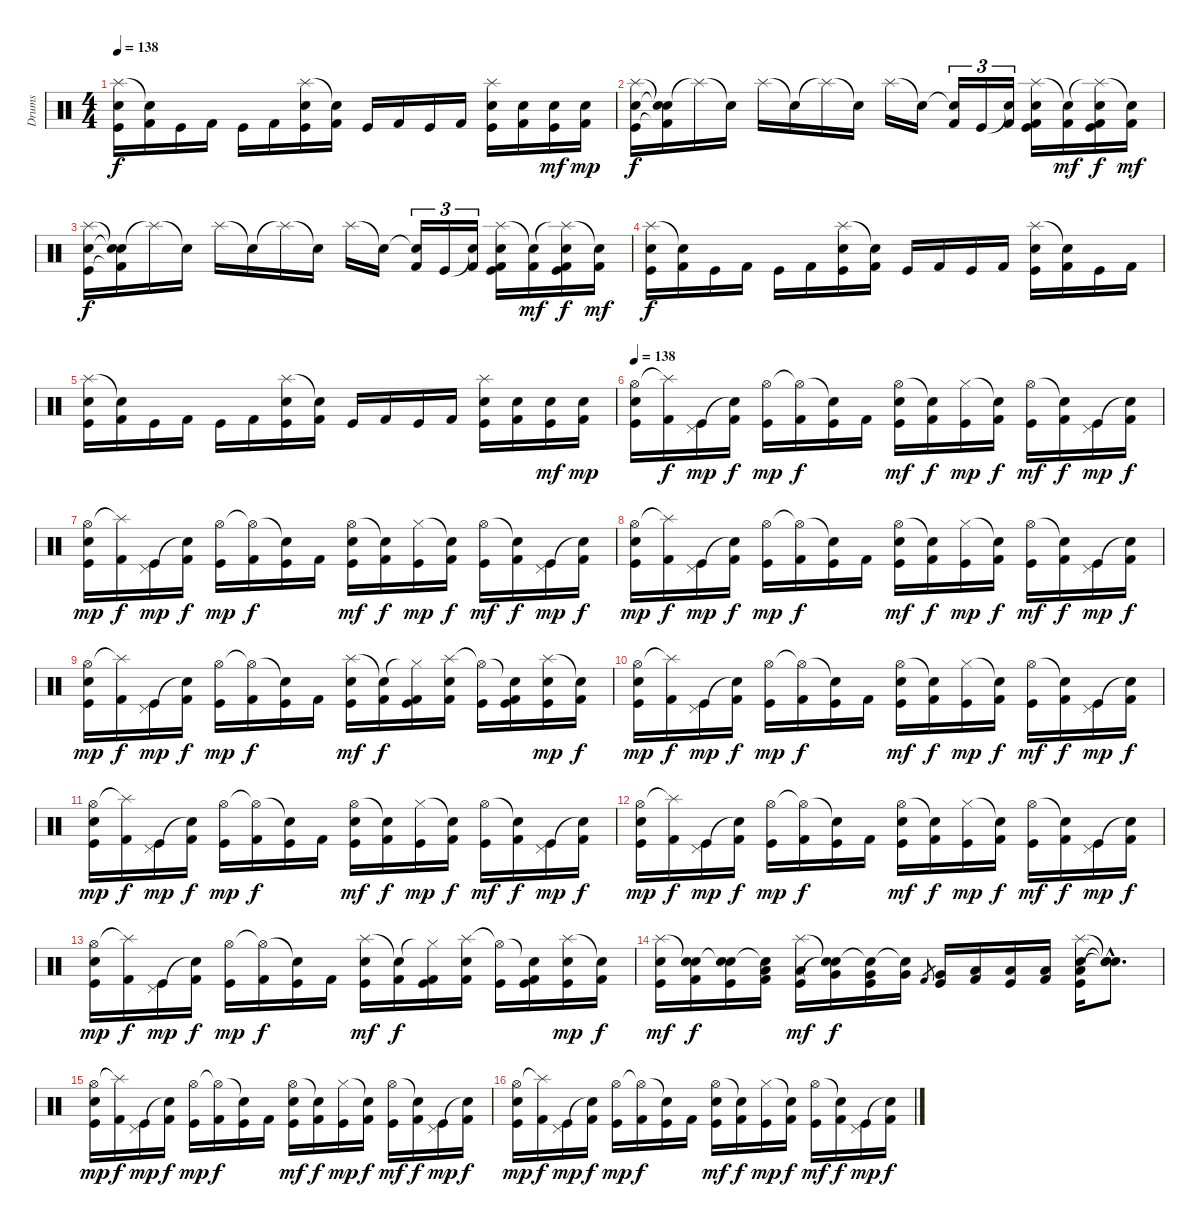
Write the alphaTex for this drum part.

\track ("Drums" "Drums") {instrument percussion}
\staff {score}
\articulation defaults
\ts (4 4)
\tempo 138
\clef neutral
\ks c
("Splash (hit)" "Snare (hit) 2" "Kick (hit)").16{dy f} ("Snare (hit)"{t} "Kick (hit) 2").16 "Kick (hit)".16 "Kick (hit) 2".16 "Kick (hit)".16 "Kick (hit) 2".16 ("Splash (hit)" "Snare (hit) 2" "Kick (hit)").16 ("Snare (hit)"{t} "Kick (hit) 2").16 "Kick (hit)".16 "Kick (hit) 2".16 "Kick (hit)".16 "Kick (hit) 2".16 ("Splash (hit)" "Snare (hit) 2" "Kick (hit)").16 ("Snare (hit) 2" "Kick (hit) 2").16 ("Snare (hit) 2" "Kick (hit)").16{dy mf} ("Snare (hit) 2" "Kick (hit) 2").16{dy mp} |
("Splash (hit)" "Snare (hit) 2" "Kick (hit)").16{dy f} ("Snare (hit)"{t} "Snare (hit)"{t} "Kick (hit) 2"{t}).16 "Splash (hit)"{t}.16 "Snare (hit)"{t}.16 "Splash (hit)".16 "Snare (hit)"{t}.16 "Splash (hit)"{t}.16 "Snare (hit)"{t}.16 "Splash (hit)".16 "Snare (hit)"{t}.16 ("Snare (hit)"{t} "Kick (hit) 2").16{tu (3 2)} "Kick (hit)".16{tu (3 2)} ("Snare (hit)"{t} "Kick (hit) 2").16{tu (3 2)} ("Splash (hit)" "Snare (hit) 2" "Kick (hit) 2" "Kick (hit)").16 ("Snare (hit)"{t} "Kick (hit) 2").16{dy mf} ("Splash (hit)"{t} "Snare (hit) 2" "Kick (hit) 2" "Kick (hit)").16{dy f} ("Snare (hit)"{t} "Kick (hit) 2").16{dy mf} |
("Splash (hit)" "Snare (hit) 2" "Kick (hit)").16{dy f} ("Snare (hit)"{t} "Snare (hit)"{t} "Kick (hit) 2"{t}).16 "Splash (hit)"{t}.16 "Snare (hit)"{t}.16 "Splash (hit)".16 "Snare (hit)"{t}.16 "Splash (hit)"{t}.16 "Snare (hit)"{t}.16 "Splash (hit)".16 "Snare (hit)"{t}.16 ("Snare (hit)"{t} "Kick (hit) 2").16{tu (3 2)} "Kick (hit)".16{tu (3 2)} ("Snare (hit)"{t} "Kick (hit) 2").16{tu (3 2)} ("Splash (hit)" "Snare (hit) 2" "Kick (hit) 2" "Kick (hit)").16 ("Snare (hit)"{t} "Kick (hit) 2").16{dy mf} ("Splash (hit)"{t} "Snare (hit) 2" "Kick (hit) 2" "Kick (hit)").16{dy f} ("Snare (hit)"{t} "Kick (hit) 2").16{dy mf} |
("Splash (hit)" "Snare (hit) 2" "Kick (hit)").16{dy f} ("Snare (hit)"{t} "Kick (hit) 2").16 "Kick (hit)".16 "Kick (hit) 2".16 "Kick (hit)".16 "Kick (hit) 2".16 ("Splash (hit)" "Snare (hit) 2" "Kick (hit)").16 ("Snare (hit)"{t} "Kick (hit) 2").16 "Kick (hit)".16 "Kick (hit) 2".16 "Kick (hit)".16 "Kick (hit) 2".16 ("Splash (hit)" "Snare (hit) 2" "Kick (hit)").16 ("Snare (hit)"{t} "Kick (hit) 2").16 "Kick (hit)".16 "Kick (hit) 2".16 |
("Splash (hit)" "Snare (hit) 2" "Kick (hit)").16 ("Snare (hit)"{t} "Kick (hit) 2").16 "Kick (hit)".16 "Kick (hit) 2".16 "Kick (hit)".16 "Kick (hit) 2".16 ("Splash (hit)" "Snare (hit) 2" "Kick (hit)").16 ("Snare (hit)"{t} "Kick (hit) 2").16 "Kick (hit)".16 "Kick (hit) 2".16 "Kick (hit)".16 "Kick (hit) 2".16 ("Splash (hit)" "Snare (hit) 2" "Kick (hit)").16 ("Snare (hit) 2" "Kick (hit) 2").16 ("Snare (hit) 2" "Kick (hit)").16{dy mf} ("Snare (hit) 2" "Kick (hit) 2").16{dy mp} |
\tempo 138
("Hi-Hat (open)" "Snare (hit) 2" "Kick (hit)").16 ("Splash (hit)"{t} "Kick (hit) 2").16{dy f} ("Pedal Hi-Hat (hit)" "Kick (hit)").16{dy mp} ("Snare (hit)"{t} "Kick (hit) 2").16{dy f} ("Hi-Hat (open)" "Kick (hit)").16{dy mp} ("Hi-Hat (open)"{t} "Kick (hit) 2").16{dy f} ("Snare (hit)"{t} "Kick (hit)").16 "Kick (hit) 2".16 ("Hi-Hat (open)" "Snare (hit) 2" "Kick (hit)").16{dy mf} ("Snare (hit)"{t} "Kick (hit) 2").16{dy f} ("Hi-Hat (closed)" "Kick (hit)").16{dy mp} ("Snare (hit)"{t} "Kick (hit) 2").16{dy f} ("Hi-Hat (open)" "Kick (hit)").16{dy mf} ("Snare (hit)"{t} "Kick (hit) 2").16{dy f} ("Pedal Hi-Hat (hit)" "Kick (hit)").16{dy mp} ("Snare (hit)"{t} "Kick (hit) 2").16{dy f} |
("Hi-Hat (open)" "Snare (hit) 2" "Kick (hit)").16{dy mp} ("Splash (hit)"{t} "Kick (hit) 2").16{dy f} ("Pedal Hi-Hat (hit)" "Kick (hit)").16{dy mp} ("Snare (hit)"{t} "Kick (hit) 2").16{dy f} ("Hi-Hat (open)" "Kick (hit)").16{dy mp} ("Hi-Hat (open)"{t} "Kick (hit) 2").16{dy f} ("Snare (hit)"{t} "Kick (hit)").16 "Kick (hit) 2".16 ("Hi-Hat (open)" "Snare (hit) 2" "Kick (hit)").16{dy mf} ("Snare (hit)"{t} "Kick (hit) 2").16{dy f} ("Hi-Hat (closed)" "Kick (hit)").16{dy mp} ("Snare (hit)"{t} "Kick (hit) 2").16{dy f} ("Hi-Hat (open)" "Kick (hit)").16{dy mf} ("Snare (hit)"{t} "Kick (hit) 2").16{dy f} ("Pedal Hi-Hat (hit)" "Kick (hit)").16{dy mp} ("Snare (hit)"{t} "Kick (hit) 2").16{dy f} |
("Hi-Hat (open)" "Snare (hit) 2" "Kick (hit)").16{dy mp} ("Splash (hit)"{t} "Kick (hit) 2").16{dy f} ("Pedal Hi-Hat (hit)" "Kick (hit)").16{dy mp} ("Snare (hit)"{t} "Kick (hit) 2").16{dy f} ("Hi-Hat (open)" "Kick (hit)").16{dy mp} ("Hi-Hat (open)"{t} "Kick (hit) 2").16{dy f} ("Snare (hit)"{t} "Kick (hit)").16 "Kick (hit) 2".16 ("Hi-Hat (open)" "Snare (hit) 2" "Kick (hit)").16{dy mf} ("Snare (hit)"{t} "Kick (hit) 2").16{dy f} ("Hi-Hat (closed)" "Kick (hit)").16{dy mp} ("Snare (hit)"{t} "Kick (hit) 2").16{dy f} ("Hi-Hat (open)" "Kick (hit)").16{dy mf} ("Snare (hit)"{t} "Kick (hit) 2").16{dy f} ("Pedal Hi-Hat (hit)" "Kick (hit)").16{dy mp} ("Snare (hit)"{t} "Kick (hit) 2").16{dy f} |
("Hi-Hat (open)" "Snare (hit) 2" "Kick (hit)").16{dy mp} ("Splash (hit)"{t} "Kick (hit) 2").16{dy f} ("Pedal Hi-Hat (hit)" "Kick (hit)").16{dy mp} ("Snare (hit)"{t} "Kick (hit) 2").16{dy f} ("Hi-Hat (open)" "Kick (hit)").16{dy mp} ("Hi-Hat (open)"{t} "Kick (hit) 2").16{dy f} ("Snare (hit)"{t} "Kick (hit)").16 "Kick (hit) 2".16 ("Splash (hit)" "Snare (hit) 2" "Kick (hit)").16{dy mf} ("Snare (hit)"{t} "Kick (hit) 2").16{dy f} ("Hi-Hat (closed)"{t} "Kick (hit) 2" "Kick (hit)").16 ("Splash (hit)" "Snare (hit) 2" "Kick (hit) 2").16 ("Hi-Hat (open)"{t} "Kick (hit)").16 ("Snare (hit)"{t} "Kick (hit)" "Kick (hit) 2").16 ("Splash (hit)" "Snare (hit) 2" "Kick (hit)").16{dy mp} ("Snare (hit)"{t} "Kick (hit) 2").16{dy f} |
("Hi-Hat (open)" "Snare (hit) 2" "Kick (hit)").16{dy mp} ("Splash (hit)"{t} "Kick (hit) 2").16{dy f} ("Pedal Hi-Hat (hit)" "Kick (hit)").16{dy mp} ("Snare (hit)"{t} "Kick (hit) 2").16{dy f} ("Hi-Hat (open)" "Kick (hit)").16{dy mp} ("Hi-Hat (open)"{t} "Kick (hit) 2").16{dy f} ("Snare (hit)"{t} "Kick (hit)").16 "Kick (hit) 2".16 ("Hi-Hat (open)" "Snare (hit) 2" "Kick (hit)").16{dy mf} ("Snare (hit)"{t} "Kick (hit) 2").16{dy f} ("Hi-Hat (closed)" "Kick (hit)").16{dy mp} ("Snare (hit)"{t} "Kick (hit) 2").16{dy f} ("Hi-Hat (open)" "Kick (hit)").16{dy mf} ("Snare (hit)"{t} "Kick (hit) 2").16{dy f} ("Pedal Hi-Hat (hit)" "Kick (hit)").16{dy mp} ("Snare (hit)"{t} "Kick (hit) 2").16{dy f} |
("Hi-Hat (open)" "Snare (hit) 2" "Kick (hit)").16{dy mp} ("Splash (hit)"{t} "Kick (hit) 2").16{dy f} ("Pedal Hi-Hat (hit)" "Kick (hit)").16{dy mp} ("Snare (hit)"{t} "Kick (hit) 2").16{dy f} ("Hi-Hat (open)" "Kick (hit)").16{dy mp} ("Hi-Hat (open)"{t} "Kick (hit) 2").16{dy f} ("Snare (hit)"{t} "Kick (hit)").16 "Kick (hit) 2".16 ("Hi-Hat (open)" "Snare (hit) 2" "Kick (hit)").16{dy mf} ("Snare (hit)"{t} "Kick (hit) 2").16{dy f} ("Hi-Hat (closed)" "Kick (hit)").16{dy mp} ("Snare (hit)"{t} "Kick (hit) 2").16{dy f} ("Hi-Hat (open)" "Kick (hit)").16{dy mf} ("Snare (hit)"{t} "Kick (hit) 2").16{dy f} ("Pedal Hi-Hat (hit)" "Kick (hit)").16{dy mp} ("Snare (hit)"{t} "Kick (hit) 2").16{dy f} |
("Hi-Hat (open)" "Snare (hit) 2" "Kick (hit)").16{dy mp} ("Splash (hit)"{t} "Kick (hit) 2").16{dy f} ("Pedal Hi-Hat (hit)" "Kick (hit)").16{dy mp} ("Snare (hit)"{t} "Kick (hit) 2").16{dy f} ("Hi-Hat (open)" "Kick (hit)").16{dy mp} ("Hi-Hat (open)"{t} "Kick (hit) 2").16{dy f} ("Snare (hit)"{t} "Kick (hit)").16 "Kick (hit) 2".16 ("Hi-Hat (open)" "Snare (hit) 2" "Kick (hit)").16{dy mf} ("Snare (hit)"{t} "Kick (hit) 2").16{dy f} ("Hi-Hat (closed)" "Kick (hit)").16{dy mp} ("Snare (hit)"{t} "Kick (hit) 2").16{dy f} ("Hi-Hat (open)" "Kick (hit)").16{dy mf} ("Snare (hit)"{t} "Kick (hit) 2").16{dy f} ("Pedal Hi-Hat (hit)" "Kick (hit)").16{dy mp} ("Snare (hit)"{t} "Kick (hit) 2").16{dy f} |
("Hi-Hat (open)" "Snare (hit) 2" "Kick (hit)").16{dy mp} ("Splash (hit)"{t} "Kick (hit) 2").16{dy f} ("Pedal Hi-Hat (hit)" "Kick (hit)").16{dy mp} ("Snare (hit)"{t} "Kick (hit) 2").16{dy f} ("Hi-Hat (open)" "Kick (hit)").16{dy mp} ("Hi-Hat (open)"{t} "Kick (hit) 2").16{dy f} ("Snare (hit)"{t} "Kick (hit)").16 "Kick (hit) 2".16 ("Splash (hit)" "Snare (hit) 2" "Kick (hit)").16{dy mf} ("Snare (hit)"{t} "Kick (hit) 2").16{dy f} ("Hi-Hat (closed)"{t} "Kick (hit) 2" "Kick (hit)").16 ("Splash (hit)" "Snare (hit) 2" "Kick (hit) 2").16 ("Hi-Hat (open)"{t} "Kick (hit)").16 ("Snare (hit)"{t} "Kick (hit)" "Kick (hit) 2").16 ("Splash (hit)" "Snare (hit) 2" "Kick (hit)").16{dy mp} ("Snare (hit)"{t} "Kick (hit) 2").16{dy f} |
("Splash (hit)" "Snare (hit) 2" "Kick (hit)").16{dy mf} ("Snare (hit)"{t} "Snare (hit) 2" "Kick (hit) 2").16{dy f} ("Snare (hit)"{t} "Snare (hit) 2" "Kick (hit)").16 ("Snare (hit)"{t} "Low Tom (hit)" "Kick (hit) 2").16 ("Splash (hit)" "Low Tom (hit)" "Kick (hit)").16{dy mf} ("Snare (hit)"{t} "Very Low Tom (hit)" "Snare (hit)"{t}).16{dy f} ("Snare (hit)"{t} "Very Low Tom (hit)" "Kick (hit)").16 ("Snare (hit)"{t} "Very Low Tom (hit)").16 "Kick (hit) 2".8{gr} ("Very Low Tom (hit)" "Kick (hit)").16 ("Low Floor Tom (hit)" "Kick (hit) 2").16 ("Low Floor Tom (hit)" "Kick (hit)").16 ("Low Floor Tom (hit)" "Kick (hit) 2").16 ("Splash (hit)" "Snare (hit) 2" "Low Floor Tom (hit)" "Kick (hit)").16 ("Snare (hit)"{hac t} "Snare (hit)"{hac t} "Snare (hit)"{hac t}).8{d} |
("Hi-Hat (open)" "Snare (hit) 2" "Kick (hit)").16{dy mp} ("Splash (hit)"{t} "Kick (hit) 2").16{dy f} ("Pedal Hi-Hat (hit)" "Kick (hit)").16{dy mp} ("Snare (hit)"{t} "Kick (hit) 2").16{dy f} ("Hi-Hat (open)" "Kick (hit)").16{dy mp} ("Hi-Hat (open)"{t} "Kick (hit) 2").16{dy f} ("Snare (hit)"{t} "Kick (hit)").16 "Kick (hit) 2".16 ("Hi-Hat (open)" "Snare (hit) 2" "Kick (hit)").16{dy mf} ("Snare (hit)"{t} "Kick (hit) 2").16{dy f} ("Hi-Hat (closed)" "Kick (hit)").16{dy mp} ("Snare (hit)"{t} "Kick (hit) 2").16{dy f} ("Hi-Hat (open)" "Kick (hit)").16{dy mf} ("Snare (hit)"{t} "Kick (hit) 2").16{dy f} ("Pedal Hi-Hat (hit)" "Kick (hit)").16{dy mp} ("Snare (hit)"{t} "Kick (hit) 2").16{dy f} |
("Hi-Hat (open)" "Snare (hit) 2" "Kick (hit)").16{dy mp} ("Splash (hit)"{t} "Kick (hit) 2").16{dy f} ("Pedal Hi-Hat (hit)" "Kick (hit)").16{dy mp} ("Snare (hit)"{t} "Kick (hit) 2").16{dy f} ("Hi-Hat (open)" "Kick (hit)").16{dy mp} ("Hi-Hat (open)"{t} "Kick (hit) 2").16{dy f} ("Snare (hit)"{t} "Kick (hit)").16 "Kick (hit) 2".16 ("Hi-Hat (open)" "Snare (hit) 2" "Kick (hit)").16{dy mf} ("Snare (hit)"{t} "Kick (hit) 2").16{dy f} ("Hi-Hat (closed)" "Kick (hit)").16{dy mp} ("Snare (hit)"{t} "Kick (hit) 2").16{dy f} ("Hi-Hat (open)" "Kick (hit)").16{dy mf} ("Snare (hit)"{t} "Kick (hit) 2").16{dy f} ("Pedal Hi-Hat (hit)" "Kick (hit)").16{dy mp} ("Snare (hit)"{t} "Kick (hit) 2").16{dy f}
